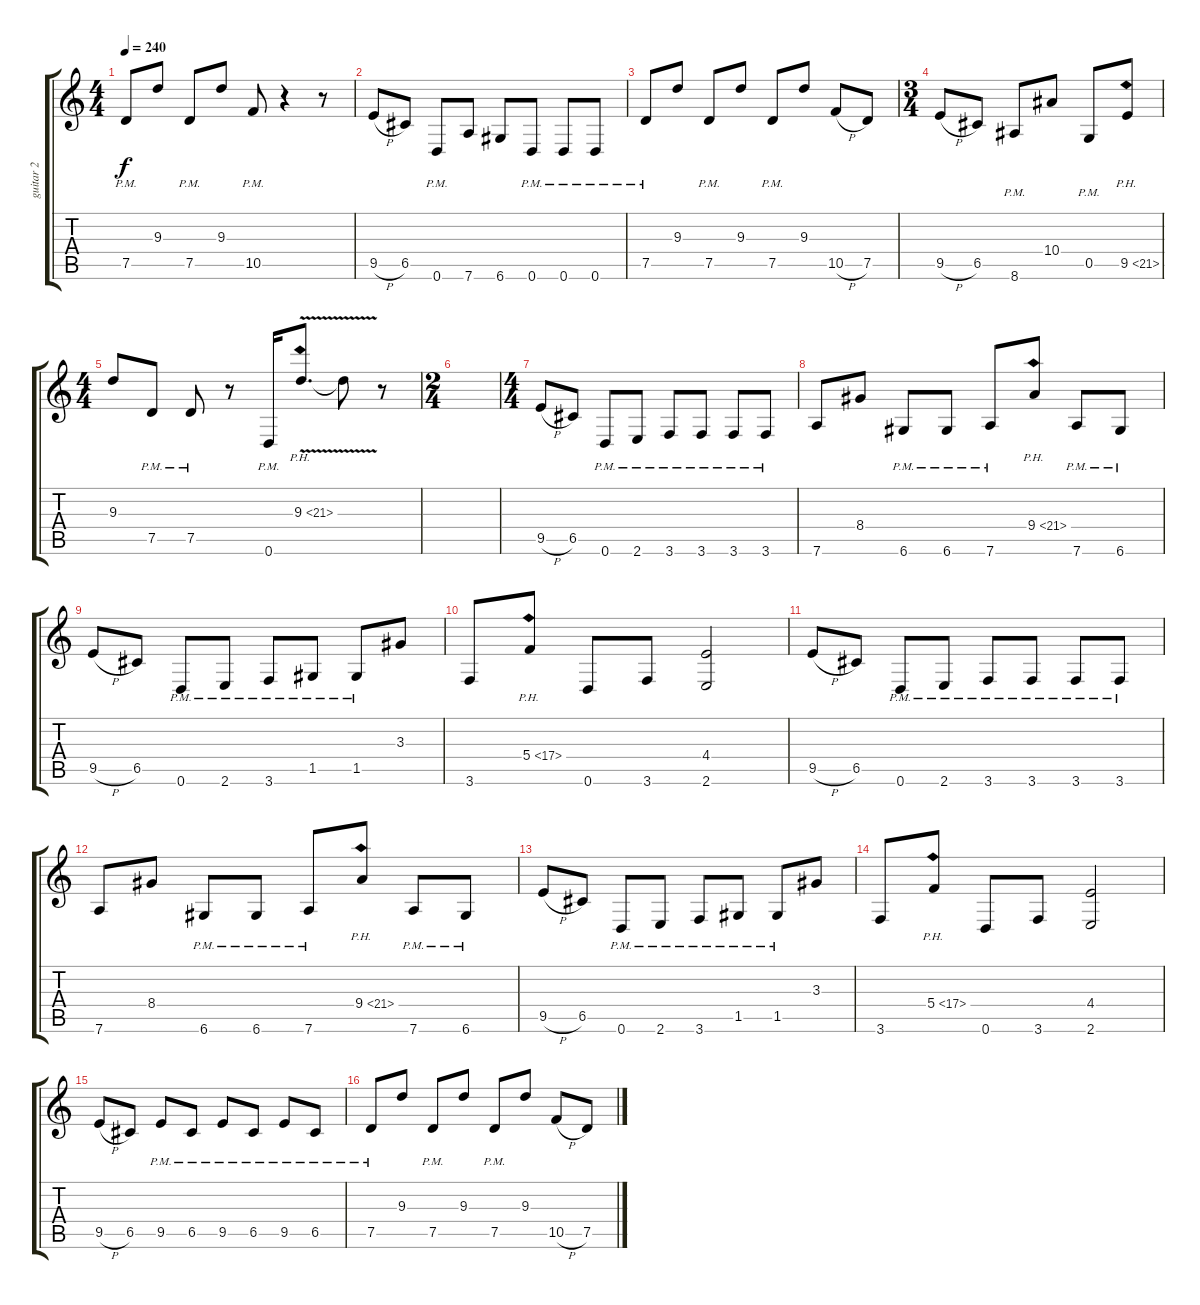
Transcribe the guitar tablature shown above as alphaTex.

\track ("guitar 2" "guitar 2") {instrument distortionguitar}
\staff {score tabs}
\tuning (D4 A3 F3 C3 G2 D2) {hide}
\ts (4 4)
\tempo 240
\clef g2
\ks c
7.5{pm}.8{dy f} 9.3.8 7.5{pm}.8 9.3.8 10.5{pm}.8 r.4 r.8 |
9.5{h}.8 6.5.8 0.6{pm}.8 7.6.8 6.6.8 0.6{pm}.8 0.6{pm}.8 0.6{pm}.8 |
7.5{pm}.8 9.3.8 7.5{pm}.8 9.3.8 7.5{pm}.8 9.3.8 10.5{h}.8 7.5.8 |
\ts (3 4)
9.5{h}.8 6.5.8 8.6{pm}.8 10.4.8 0.5{pm}.8 9.5{ph 12}.8 |
\ts (4 4)
9.3.8 7.5{pm}.8 7.5{pm}.8 r.8 0.6{pm}.16 9.3{ph 12 v}.8{d} 9.3{t}.8 r.8 |
\ts (2 4)
|
\ts (4 4)
9.5{h}.8 6.5.8 0.6{pm}.8 2.6{pm}.8 3.6{pm}.8 3.6{pm}.8 3.6{pm}.8 3.6{pm}.8 |
7.6.8 8.4.8 6.6{pm}.8 6.6{pm}.8 7.6{pm}.8 9.4{ph 12}.8 7.6{pm}.8 6.6{pm}.8 |
9.5{h}.8 6.5.8 0.6{pm}.8 2.6{pm}.8 3.6{pm}.8 1.5{pm}.8 1.5{pm}.8 3.3.8 |
3.6.8 5.4{ph 12}.8 0.6.8 3.6.8 (4.4 2.6).2 |
9.5{h}.8 6.5.8 0.6{pm}.8 2.6{pm}.8 3.6{pm}.8 3.6{pm}.8 3.6{pm}.8 3.6{pm}.8 |
7.6.8 8.4.8 6.6{pm}.8 6.6{pm}.8 7.6{pm}.8 9.4{ph 12}.8 7.6{pm}.8 6.6{pm}.8 |
9.5{h}.8 6.5.8 0.6{pm}.8 2.6{pm}.8 3.6{pm}.8 1.5{pm}.8 1.5{pm}.8 3.3.8 |
3.6.8 5.4{ph 12}.8 0.6.8 3.6.8 (4.4 2.6).2 |
9.5{h}.8 6.5.8 9.5{pm}.8 6.5{pm}.8 9.5{pm}.8 6.5{pm}.8 9.5{pm}.8 6.5{pm}.8 |
7.5{pm}.8 9.3.8 7.5{pm}.8 9.3.8 7.5{pm}.8 9.3.8 10.5{h}.8 7.5.8
